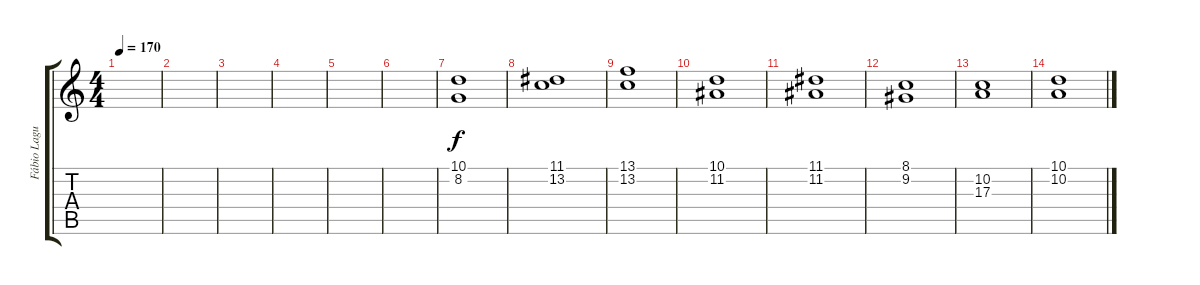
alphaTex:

\track ("Fábio Laguna" "Fábio Lagu") {instrument stringensemble1}
\staff {score tabs}
\tuning (E4 B3 G3 D3 A2 E2) {hide}
\ts (4 4)
\tempo 170
\clef g2
\ks c
|
|
|
|
|
|
(10.1 8.2).1{volume 9} |
(11.1 13.2).1 |
(13.1 13.2).1 |
(10.1 11.2).1 |
(11.1 11.2).1 |
(8.1 9.2).1 |
(10.2 17.3).1 |
(10.1 10.2).1
